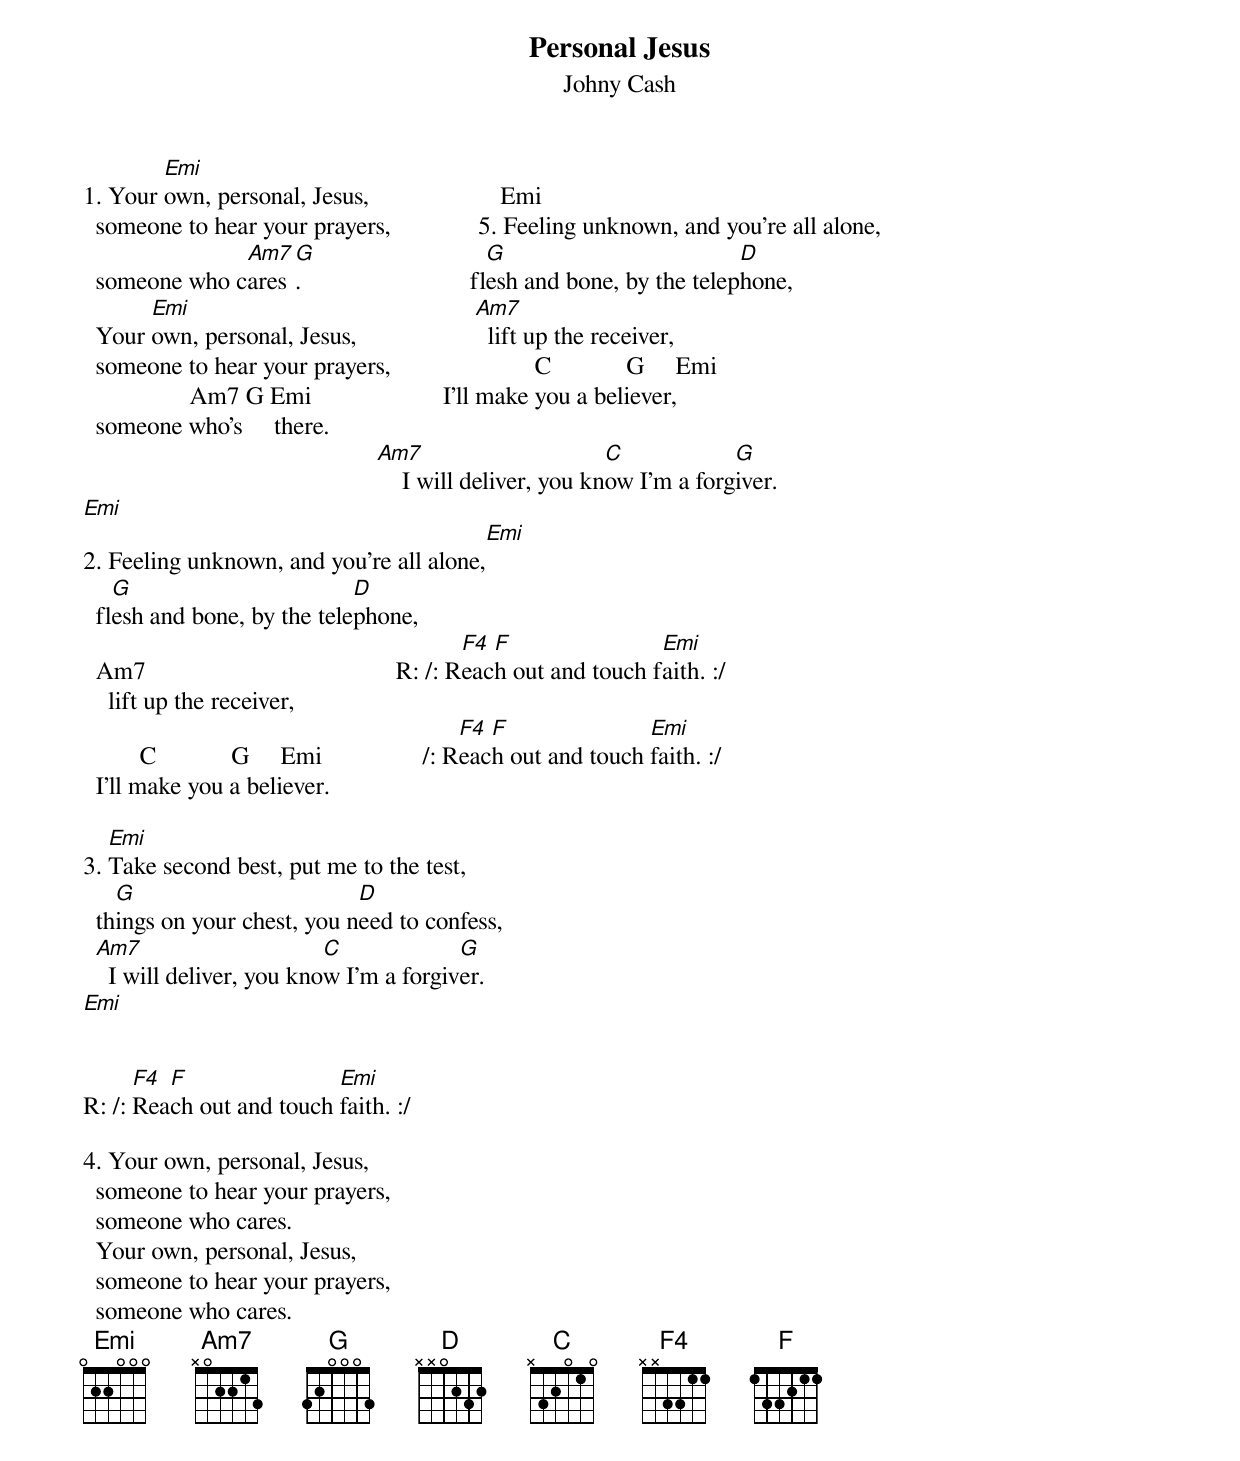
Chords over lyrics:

                              Personal Jesus
                                      Johny Cash


        Emi
1. Your own, personal, Jesus,                     Emi
  someone to hear your prayers,              5. Feeling unknown, and you’re all alone,
               Am7 G                             G                         D
  someone who cares.                           flesh and bone, by the telephone,
       Emi                                     Am7
  Your own, personal, Jesus,                     lift up the receiver,
  someone to hear your prayers,                       C            G     Emi
                 Am7 G Emi                     I’ll make you a believer,
  someone who’s     there.
                                               Am7                       C            G
                                                   I will deliver, you know I’m a forgiver.
     Emi
                                             Emi
2. Feeling unknown, and you’re all alone,
    G                        D
  flesh and bone, by the telephone,
                                                    F4 F                Emi
  Am7                                        R: /: Reach out and touch faith. :/
    lift up the receiver,
                                                   F4 F               Emi
         C            G     Emi                /: Reach out and touch faith. :/
  I’ll make you a believer.

   Emi
3. Take second best, put me to the test,
    G                        D
  things on your chest, you need to confess,
  Am7                      C             G
    I will deliver, you know I’m a forgiver.
Emi


      F4 F                Emi
R: /: Reach out and touch faith. :/

4. Your own, personal, Jesus,
  someone to hear your prayers,
  someone who cares.
  Your own, personal, Jesus,
  someone to hear your prayers,
  someone who cares.
